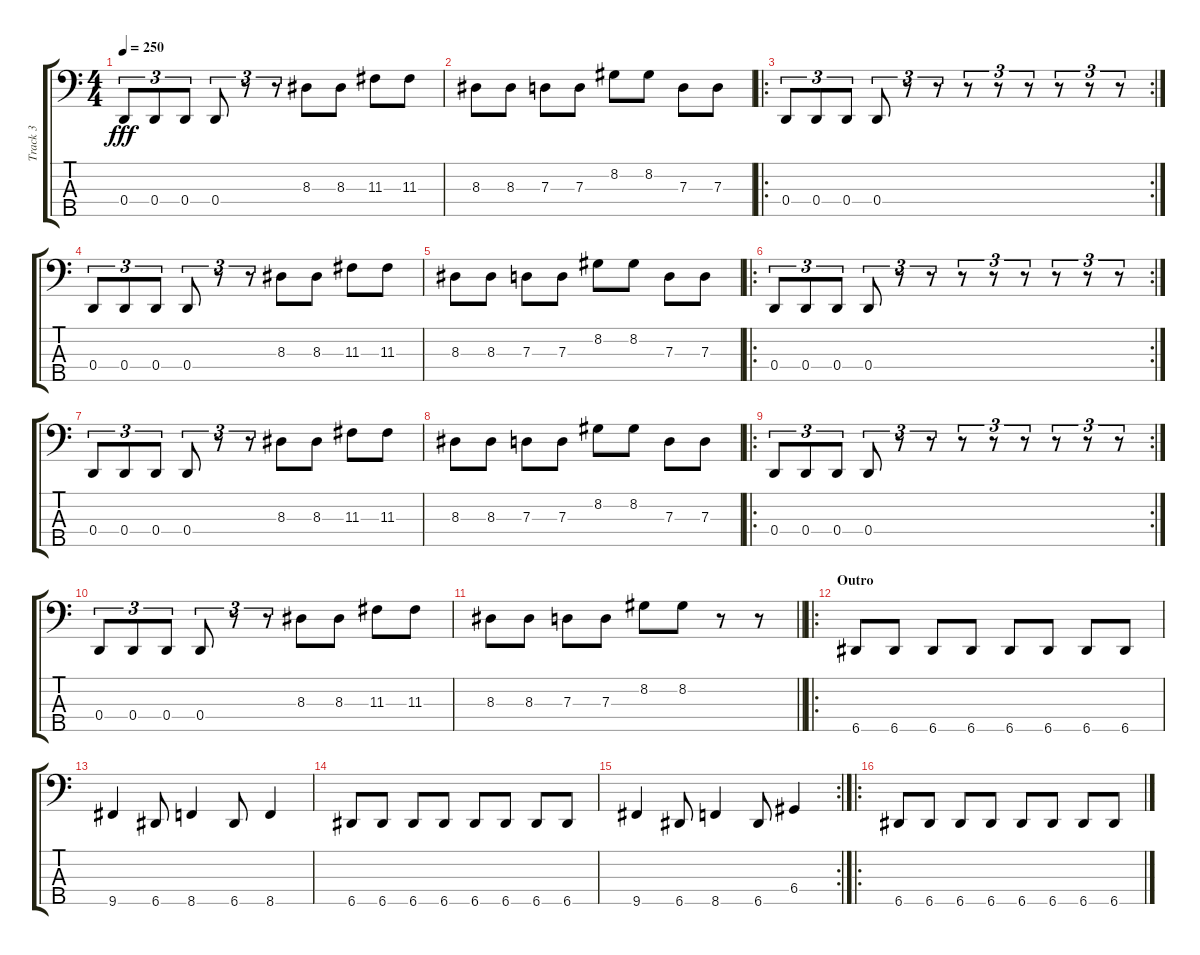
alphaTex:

\track ("Track 3" "Track 3") {instrument electricbasspick}
\staff {score tabs}
\tuning (F2 C2 G1 D1 A0) {hide}
\ts (4 4)
\tempo 250
\clef f4
\ks c
0.4.8{tu (3 2) dy fff} 0.4.8{tu (3 2)} 0.4.8{tu (3 2)} 0.4.8{tu (3 2)} r.8{tu (3 2)} r.8{tu (3 2)} 8.3.8 8.3.8 11.3.8 11.3.8 |
8.3.8 8.3.8 7.3.8 7.3.8 8.2.8 8.2.8 7.3.8 7.3.8 |
\ro
\rc 2
0.4.8{tu (3 2)} 0.4.8{tu (3 2)} 0.4.8{tu (3 2)} 0.4.8{tu (3 2)} r.8{tu (3 2)} r.8{tu (3 2)} r.8{tu (3 2)} r.8{tu (3 2)} r.8{tu (3 2)} r.8{tu (3 2)} r.8{tu (3 2)} r.8{tu (3 2)} |
0.4.8{tu (3 2)} 0.4.8{tu (3 2)} 0.4.8{tu (3 2)} 0.4.8{tu (3 2)} r.8{tu (3 2)} r.8{tu (3 2)} 8.3.8 8.3.8 11.3.8 11.3.8 |
8.3.8 8.3.8 7.3.8 7.3.8 8.2.8 8.2.8 7.3.8 7.3.8 |
\ro
\rc 2
0.4.8{tu (3 2)} 0.4.8{tu (3 2)} 0.4.8{tu (3 2)} 0.4.8{tu (3 2)} r.8{tu (3 2)} r.8{tu (3 2)} r.8{tu (3 2)} r.8{tu (3 2)} r.8{tu (3 2)} r.8{tu (3 2)} r.8{tu (3 2)} r.8{tu (3 2)} |
0.4.8{tu (3 2)} 0.4.8{tu (3 2)} 0.4.8{tu (3 2)} 0.4.8{tu (3 2)} r.8{tu (3 2)} r.8{tu (3 2)} 8.3.8 8.3.8 11.3.8 11.3.8 |
8.3.8 8.3.8 7.3.8 7.3.8 8.2.8 8.2.8 7.3.8 7.3.8 |
\ro
\rc 2
0.4.8{tu (3 2)} 0.4.8{tu (3 2)} 0.4.8{tu (3 2)} 0.4.8{tu (3 2)} r.8{tu (3 2)} r.8{tu (3 2)} r.8{tu (3 2)} r.8{tu (3 2)} r.8{tu (3 2)} r.8{tu (3 2)} r.8{tu (3 2)} r.8{tu (3 2)} |
0.4.8{tu (3 2)} 0.4.8{tu (3 2)} 0.4.8{tu (3 2)} 0.4.8{tu (3 2)} r.8{tu (3 2)} r.8{tu (3 2)} 8.3.8 8.3.8 11.3.8 11.3.8 |
\barLineRight lightlight
8.3.8 8.3.8 7.3.8 7.3.8 8.2.8 8.2.8 r.8 r.8 |
\ro
\section ("" "Outro")
6.5.8 6.5.8 6.5.8 6.5.8 6.5.8 6.5.8 6.5.8 6.5.8 |
9.5.4 6.5.8 8.5.4 6.5.8 8.5.4 |
6.5.8 6.5.8 6.5.8 6.5.8 6.5.8 6.5.8 6.5.8 6.5.8 |
\rc 2
9.5.4 6.5.8 8.5.4 6.5.8 6.4.4 |
\ro
6.5.8 6.5.8 6.5.8 6.5.8 6.5.8 6.5.8 6.5.8 6.5.8
